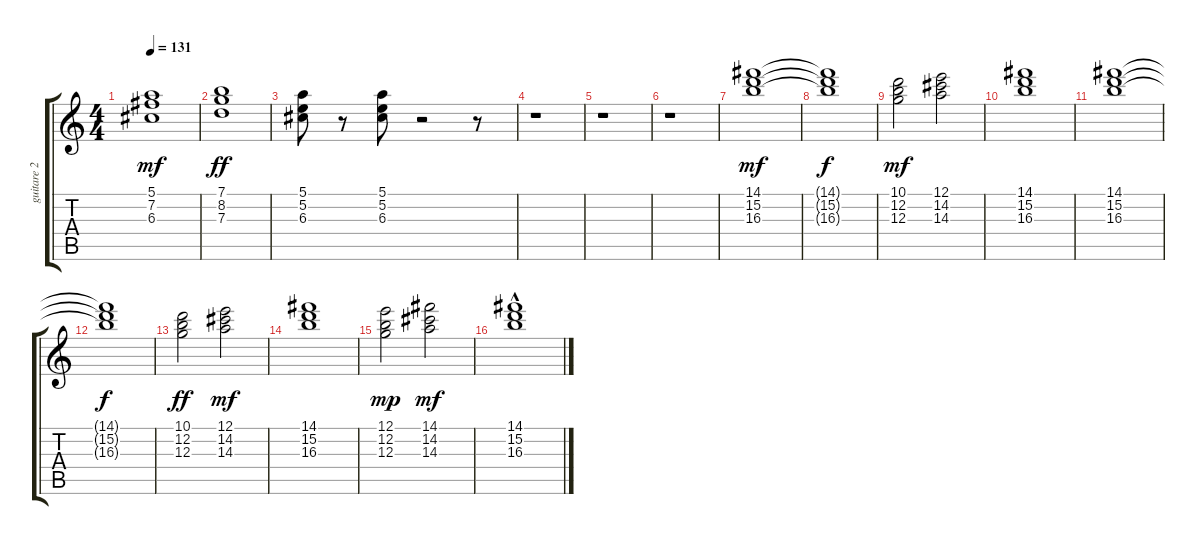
\track ("guitare 2" "guitare 2") {instrument acousticguitarnylon}
\staff {score tabs}
\tuning (E4 B3 G3 D3 A2 E2) {hide}
\ts (4 4)
\tempo 131
\clef g2
\ks c
(5.1 7.2 6.3).1{dy mf} |
(7.1 8.2 7.3).1{dy ff} |
(5.1 5.2 6.3).8 r.8 (5.1 5.2 6.3).8 r.2 r.8 |
r.1 |
r.1 |
r.1 |
(14.1 15.2 16.3).1{dy mf} |
(14.1{t} 15.2{t} 16.3{t}).1{dy f} |
(10.1 12.2 12.3).2{dy mf} (12.1 14.2 14.3).2 |
(14.1 15.2 16.3).1 |
(14.1 15.2 16.3).1 |
(14.1{t} 15.2{t} 16.3{t}).1{dy f} |
(10.1 12.2 12.3).2{dy ff} (12.1 14.2 14.3).2{dy mf} |
(14.1 15.2 16.3).1 |
(12.1 12.2 12.3).2{dy mp} (14.1 14.2 14.3).2{dy mf} |
(14.1{hac} 15.2 16.3).1
